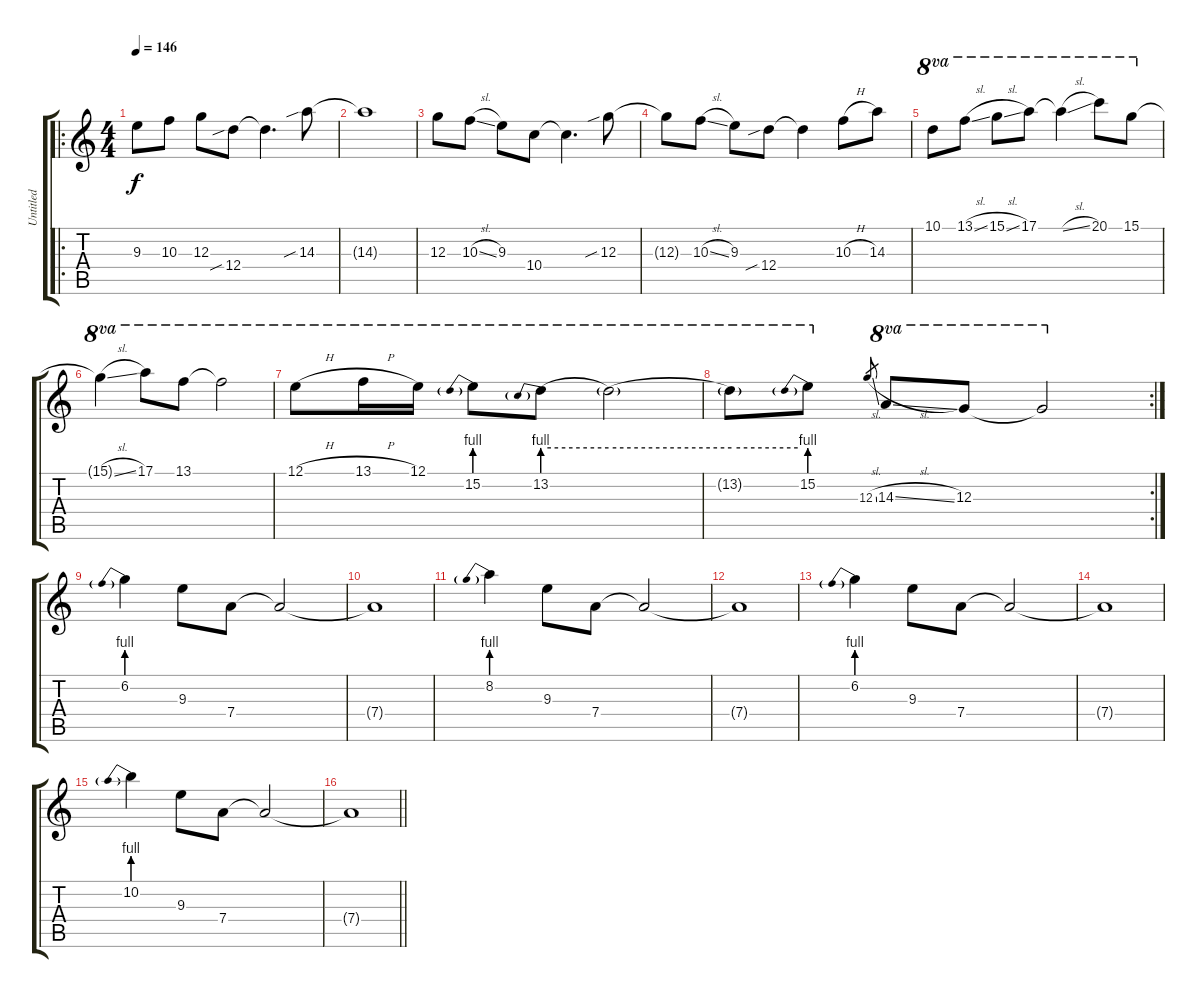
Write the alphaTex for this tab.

\track ("Untitled" "Untitled") {instrument overdrivenguitar}
\staff {score tabs}
\tuning (E4 B3 G3 D3 A2 E2) {hide}
\ro
\ts (4 4)
\tempo 146
\clef g2
\ks c
9.3.8{dy f} 10.3.8 12.3.8 12.4{sib}.8 12.4{t}.4{d} 14.3{sib}.8 |
14.3{t}.1 |
12.3.8 10.3{sl}.8 9.3.8 10.4.8 10.4{t}.4{d} 12.3{sib}.8 |
12.3{t}.8 10.3{sl}.8 9.3.8 12.4{sib}.8 12.4{t}.4 10.3{h}.8 14.3.8 |
10.1.8{ot 8va} 13.1{sl}.8{ot 8va} 15.1{sl}.8{ot 8va} 17.1.8{ot 8va} 17.1{sl t}.4{ot 8va} 20.1.8{ot 8va} 15.1.8{ot 8va} |
15.1{sl t}.4{ot 8va} 17.1.8{ot 8va} 13.1.8{ot 8va} 13.1{t}.2{ot 8va} |
12.1{h}.8{ot 8va} 13.1{h}.16{ot 8va} 12.1.16{ot 8va} 15.2{be (prebend 0 4 60 4)}.8{ot 8va} 13.2{be (prebend 0 4 60 4)}.8{ot 8va} 13.2{be (hold 0 4 60 4) t}.2{ot 8va} |
\rc 2
13.2{be (hold 0 4 60 4) t}.8{ot 8va} 15.2{be (prebend 0 4 60 4)}.8{ot 8va} 12.3{sl}.8{gr} 14.3{sl}.8{ot 8va} 12.3.8{ot 8va} 12.3{t}.2{ot 8va} |
6.2{be (prebend 0 4 60 4)}.4 9.3.8 7.4.8 7.4{t}.2 |
7.4{t}.1 |
8.2{be (prebend 0 4 60 4)}.4 9.3.8 7.4.8 7.4{t}.2 |
7.4{t}.1 |
6.2{be (prebend 0 4 60 4)}.4 9.3.8 7.4.8 7.4{t}.2 |
7.4{t}.1 |
10.2{be (prebend 0 4 60 4)}.4 9.3.8 7.4.8 7.4{t}.2 |
\barLineRight lightlight
7.4{t}.1
